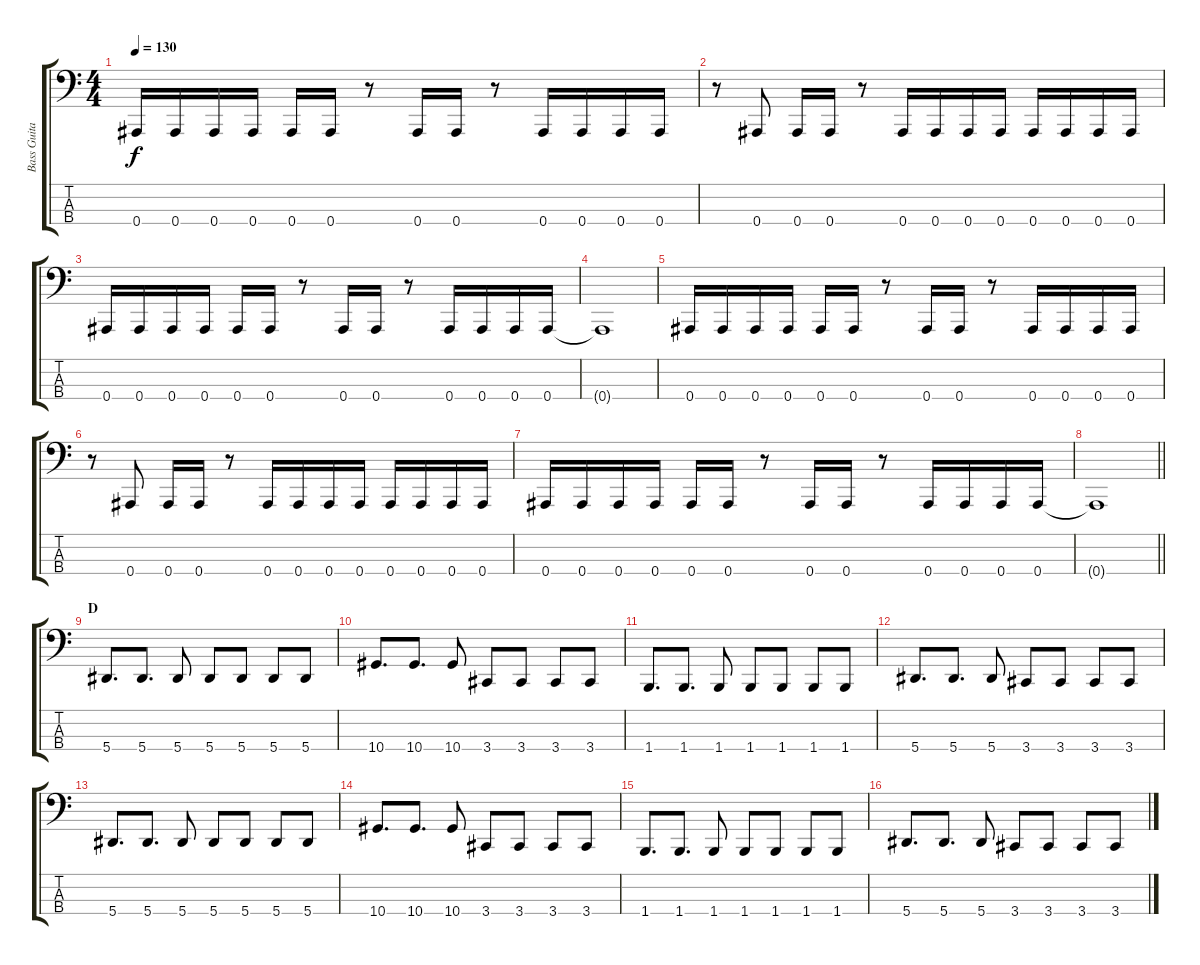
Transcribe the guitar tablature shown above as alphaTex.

\track ("Bass Guitar: John Kis Gyevi" "Bass Guita") {instrument electricbasspick}
\staff {score tabs}
\tuning (Eb2 Bb1 F1 Bb0) {hide}
\ts (4 4)
\tempo 130
\clef f4
\ks c
0.4.16{dy f} 0.4.16 0.4.16 0.4.16 0.4.16 0.4.16 r.8 0.4.16 0.4.16 r.8 0.4.16 0.4.16 0.4.16 0.4.16 |
r.8 0.4.8 0.4.16 0.4.16 r.8 0.4.16 0.4.16 0.4.16 0.4.16 0.4.16 0.4.16 0.4.16 0.4.16 |
0.4.16 0.4.16 0.4.16 0.4.16 0.4.16 0.4.16 r.8 0.4.16 0.4.16 r.8 0.4.16 0.4.16 0.4.16 0.4.16 |
0.4{t}.1 |
0.4.16 0.4.16 0.4.16 0.4.16 0.4.16 0.4.16 r.8 0.4.16 0.4.16 r.8 0.4.16 0.4.16 0.4.16 0.4.16 |
r.8 0.4.8 0.4.16 0.4.16 r.8 0.4.16 0.4.16 0.4.16 0.4.16 0.4.16 0.4.16 0.4.16 0.4.16 |
0.4.16 0.4.16 0.4.16 0.4.16 0.4.16 0.4.16 r.8 0.4.16 0.4.16 r.8 0.4.16 0.4.16 0.4.16 0.4.16 |
\barLineRight lightlight
0.4{t}.1 |
\section ("" "D")
5.4.8{d} 5.4.8{d} 5.4.8 5.4.8 5.4.8 5.4.8 5.4.8 |
10.4.8{d} 10.4.8{d} 10.4.8 3.4.8 3.4.8 3.4.8 3.4.8 |
1.4.8{d} 1.4.8{d} 1.4.8 1.4.8 1.4.8 1.4.8 1.4.8 |
5.4.8{d} 5.4.8{d} 5.4.8 3.4.8 3.4.8 3.4.8 3.4.8 |
5.4.8{d} 5.4.8{d} 5.4.8 5.4.8 5.4.8 5.4.8 5.4.8 |
10.4.8{d} 10.4.8{d} 10.4.8 3.4.8 3.4.8 3.4.8 3.4.8 |
1.4.8{d} 1.4.8{d} 1.4.8 1.4.8 1.4.8 1.4.8 1.4.8 |
5.4.8{d} 5.4.8{d} 5.4.8 3.4.8 3.4.8 3.4.8 3.4.8
